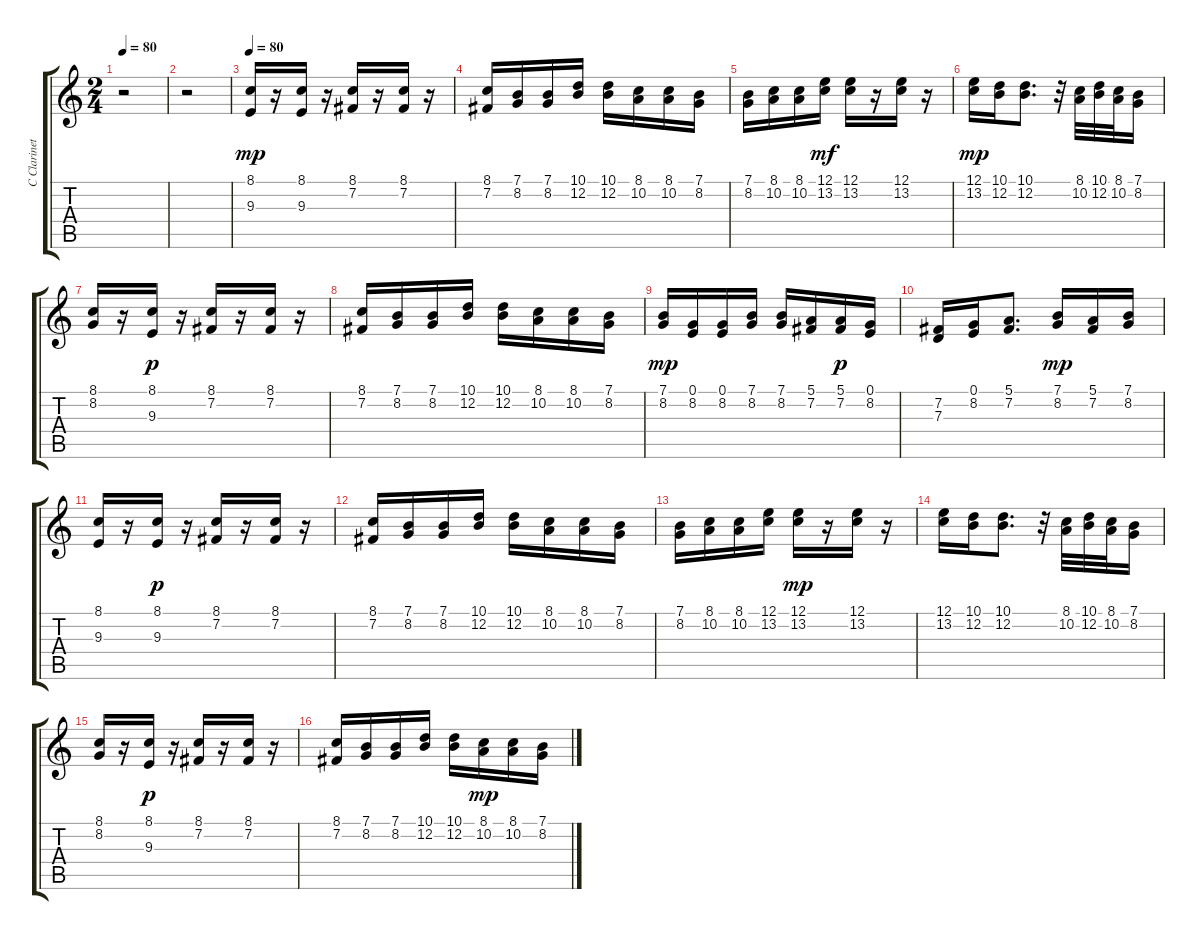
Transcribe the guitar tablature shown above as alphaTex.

\track ("C Clarinets" "C Clarinet") {instrument clarinet}
\staff {score tabs}
\tuning (E4 B3 G3 D3 A2 E2) {hide}
\ts (2 4)
\tempo 80
\clef g2
\ks c
r.2{dy f} |
r.2 |
\tempo 80
(8.1 9.3).16{dy mp} r.16 (8.1 9.3).16 r.16 (8.1 7.2).16 r.16 (8.1 7.2).16 r.16 |
(8.1 7.2).16 (7.1 8.2).16 (7.1 8.2).16 (10.1 12.2).16 (10.1 12.2).16 (8.1 10.2).16 (8.1 10.2).16 (7.1 8.2).16 |
(7.1 8.2).16 (8.1 10.2).16 (8.1 10.2).16 (12.1 13.2).16{dy mf} (12.1 13.2).16 r.16 (12.1 13.2).16 r.16 |
(12.1 13.2).16{dy mp} (10.1 12.2).16 (10.1 12.2).8{d} r.32 (8.1 10.2).32 (10.1 12.2).32 (8.1 10.2).32 (7.1 8.2).16 |
(8.1 8.2).16 r.16 (8.1 9.3).16{dy p} r.16 (8.1 7.2).16 r.16 (8.1 7.2).16 r.16 |
(8.1 7.2).16 (7.1 8.2).16 (7.1 8.2).16 (10.1 12.2).16 (10.1 12.2).16 (8.1 10.2).16 (8.1 10.2).16 (7.1 8.2).16 |
(7.1 8.2).16{dy mp} (0.1 8.2).16 (0.1 8.2).16 (7.1 8.2).16 (7.1 8.2).16 (5.1 7.2).16 (5.1 7.2).16{dy p} (0.1 8.2).16 |
(7.2 7.3).16 (0.1 8.2).16 (5.1 7.2).8{d} (7.1 8.2).16{dy mp} (5.1 7.2).16 (7.1 8.2).16 |
(8.1 9.3).16 r.16 (8.1 9.3).16{dy p} r.16 (8.1 7.2).16 r.16 (8.1 7.2).16 r.16 |
(8.1 7.2).16 (7.1 8.2).16 (7.1 8.2).16 (10.1 12.2).16 (10.1 12.2).16 (8.1 10.2).16 (8.1 10.2).16 (7.1 8.2).16 |
(7.1 8.2).16 (8.1 10.2).16 (8.1 10.2).16 (12.1 13.2).16 (12.1 13.2).16{dy mp} r.16 (12.1 13.2).16 r.16 |
(12.1 13.2).16 (10.1 12.2).16 (10.1 12.2).8{d} r.32 (8.1 10.2).32 (10.1 12.2).32 (8.1 10.2).32 (7.1 8.2).16 |
(8.1 8.2).16 r.16 (8.1 9.3).16{dy p} r.16 (8.1 7.2).16 r.16 (8.1 7.2).16 r.16 |
(8.1 7.2).16 (7.1 8.2).16 (7.1 8.2).16 (10.1 12.2).16 (10.1 12.2).16 (8.1 10.2).16{dy mp} (8.1 10.2).16 (7.1 8.2).16
